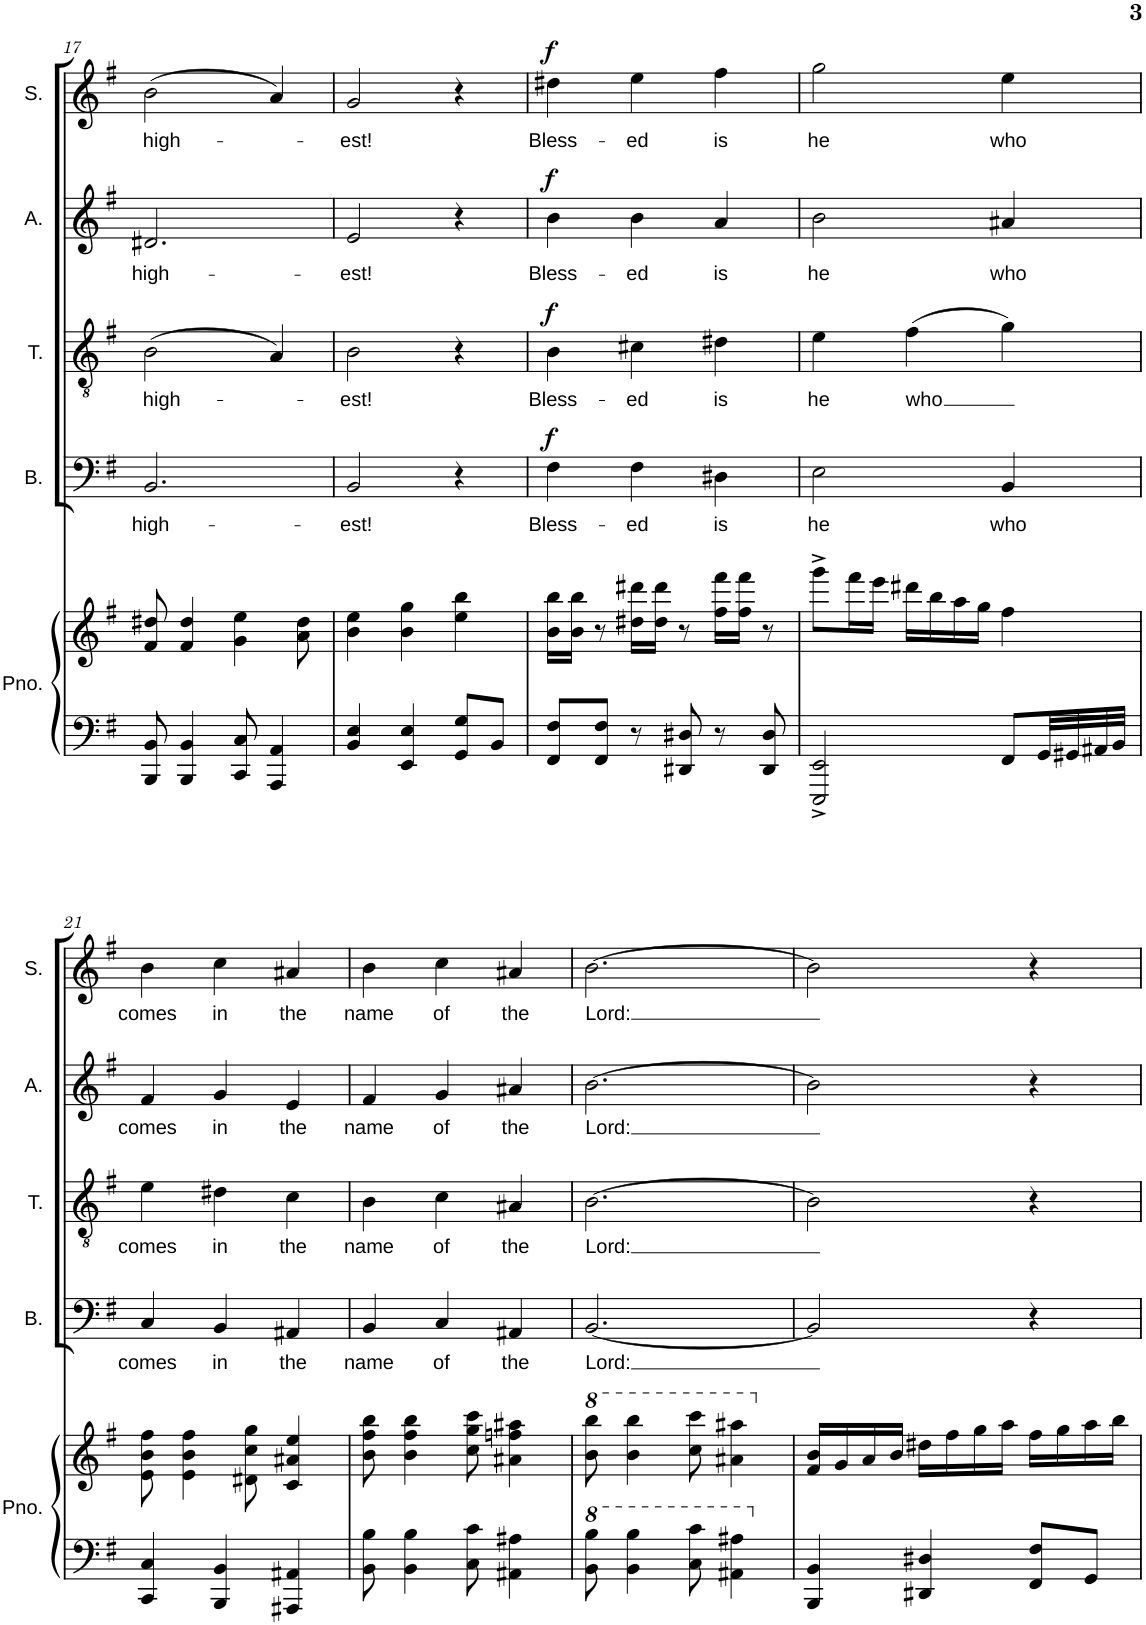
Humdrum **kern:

**kern	**kern	**kern	**text	**dynam	**kern	**text	**dynam	**kern	**text	**dynam	**kern	**text	**dynam
*part5	*part5	*part4	*part4	*part4	*part3	*part3	*part3	*part2	*part2	*part2	*part1	*part1	*part1
*staff6	*staff5	*staff4	*staff4	*staff4	*staff3	*staff3	*staff3	*staff2	*staff2	*staff2	*staff1	*staff1	*staff1
*I"Piano	*	*I"Bass	*	*	*I"Tenor	*	*	*I"Alto	*	*	*I"Soprano	*	*
*I'Pno.	*	*I'B.	*	*	*I'T.	*	*	*I'A.	*	*	*I'S.	*	*
!!LO:PB:g=z
*clefF4	*clefG2	*clefF4	*	*	*clefGv2	*	*	*clefG2	*	*	*clefG2	*	*
*k[f#]	*k[f#]	*k[f#]	*	*	*k[f#]	*	*	*k[f#]	*	*	*k[f#]	*	*
*M3/4	*M3/4	*M3/4	*	*	*M3/4	*	*	*M3/4	*	*	*M3/4	*	*
=17	=17	=17	=17	=17	=17	=17	=17	=17	=17	=17	=17	=17	=17
!	!	!	!LO:LY:b	!	!	!LO:LY:b	!	!	!LO:LY:b	!	!	!LO:LY:b	!
8BBB/ 8BB/	8f#/ 8dd#X/	2.BB/	high-	.	(2B\	high-	.	2.d#X/	high-	.	(2b\	high-	.
4BBB/ 4BB/	4f#/ 4dd#/	.	.	.	.	.	.	.	.	.	.	.	.
8CC/ 8C/	4g\ 4ee\	.	.	.	.	.	.	.	.	.	.	.	.
4AAA/ 4AA/	.	.	.	.	4A/)	.	.	.	.	.	4a/)	.	.
.	8a\ 8dd#\	.	.	.	.	.	.	.	.	.	.	.	.
=18	=18	=18	=18	=18	=18	=18	=18	=18	=18	=18	=18	=18	=18
!	!	!	!LO:LY:b	!	!	!LO:LY:b	!	!	!LO:LY:b	!	!	!LO:LY:b	!
4BB/ 4E/	4b\ 4ee\	2BB/	-est!	.	2B\	-est!	.	2e/	-est!	.	2g/	-est!	.
4EE/ 4E/	4b\ 4gg\	.	.	.	.	.	.	.	.	.	.	.	.
8GG/ 8G/L	4ee\ 4bb\	4r	.	.	4r	.	.	4r	.	.	4r	.	.
8BB/J	.	.	.	.	.	.	.	.	.	.	.	.	.
=19	=19	=19	=19	=19	=19	=19	=19	=19	=19	=19	=19	=19	=19
!	!	!	!LO:LY:b	!LO:DY:a	!	!LO:LY:b	!LO:DY:a	!	!LO:LY:b	!LO:DY:a	!	!LO:LY:b	!LO:DY:a
8FF#/ 8F#/L	16b\ 16bb\LL	4F#\	Bless-	f	4B\	Bless-	f	4b\	Bless-	f	4dd#X\	Bless-	f
.	16b\ 16bb\JJ	.	.	.	.	.	.	.	.	.	.	.	.
8FF#/ 8F#/J	8r	.	.	.	.	.	.	.	.	.	.	.	.
!	!	!	!LO:LY:b	!	!	!LO:LY:b	!	!	!LO:LY:b	!	!	!LO:LY:b	!
8r	16dd#X\ 16ddd#X\LL	4F#\	-ed	.	4c#X\	-ed	.	4b\	-ed	.	4ee\	-ed	.
.	16dd#\ 16ddd#\JJ	.	.	.	.	.	.	.	.	.	.	.	.
8DD#X/ 8D#X/	8r	.	.	.	.	.	.	.	.	.	.	.	.
!	!	!	!LO:LY:b	!	!	!LO:LY:b	!	!	!LO:LY:b	!	!	!LO:LY:b	!
8r	16ff#\ 16fff#\LL	4D#X\	is	.	4d#X\	is	.	4a/	is	.	4ff#\	is	.
.	16ff#\ 16fff#\JJ	.	.	.	.	.	.	.	.	.	.	.	.
8DD#/ 8D#/	8r	.	.	.	.	.	.	.	.	.	.	.	.
=20	=20	=20	=20	=20	=20	=20	=20	=20	=20	=20	=20	=20	=20
!	!	!	!LO:LY:b	!	!	!LO:LY:b	!	!	!LO:LY:b	!	!	!LO:LY:b	!
2EEE/^ 2EE/^	8ggg^\L	2E\	he	.	4e\	he	.	2b\	he	.	2gg\	he	.
.	16fff#\L	.	.	.	.	.	.	.	.	.	.	.	.
.	16eee\JJ	.	.	.	.	.	.	.	.	.	.	.	.
!	!	!	!	!	!	!LO:LY:b	!	!	!	!	!	!	!
.	16ddd#X\LL	.	.	.	(4f#\	who	.	.	.	.	.	.	.
.	16bb\	.	.	.	.	.	.	.	.	.	.	.	.
.	16aa\	.	.	.	.	.	.	.	.	.	.	.	.
.	16gg\JJ	.	.	.	.	.	.	.	.	.	.	.	.
!	!	!	!LO:LY:b	!	!	!	!	!	!LO:LY:b	!	!	!LO:LY:b	!
8FF#/L	4ff#\	4BB/	who	.	4g\)	.	.	4a#X/	who	.	4ee\	who	.
32GG/LL	.	.	.	.	.	.	.	.	.	.	.	.	.
32GG#X/	.	.	.	.	.	.	.	.	.	.	.	.	.
32AA#X/	.	.	.	.	.	.	.	.	.	.	.	.	.
32BB/JJJ	.	.	.	.	.	.	.	.	.	.	.	.	.
!!LO:LB:g=z
=21	=21	=21	=21	=21	=21	=21	=21	=21	=21	=21	=21	=21	=21
!	!	!	!LO:LY:b	!	!	!LO:LY:b	!	!	!LO:LY:b	!	!	!LO:LY:b	!
4CC/ 4C/	8e\ 8b\ 8ff#\	4C/	comes	.	4e\	comes	.	4f#/	comes	.	4b\	comes	.
.	4e\ 4b\ 4ff#\	.	.	.	.	.	.	.	.	.	.	.	.
!	!	!	!LO:LY:b	!	!	!LO:LY:b	!	!	!LO:LY:b	!	!	!LO:LY:b	!
4BBB/ 4BB/	.	4BB/	in	.	4d#X\	in	.	4g/	in	.	4cc\	in	.
.	8d#X\ 8cc\ 8gg\	.	.	.	.	.	.	.	.	.	.	.	.
!	!	!	!LO:LY:b	!	!	!LO:LY:b	!	!	!LO:LY:b	!	!	!LO:LY:b	!
4AAA#X/ 4AA#X/	4c/ 4a#X/ 4ee/	4AA#X/	the	.	4c\	the	.	4e/	the	.	4a#X/	the	.
=22	=22	=22	=22	=22	=22	=22	=22	=22	=22	=22	=22	=22	=22
!	!	!	!LO:LY:b	!	!	!LO:LY:b	!	!	!LO:LY:b	!	!	!LO:LY:b	!
8BB\ 8B\	8b\ 8ff#\ 8bb\	4BB/	name	.	4B\	name	.	4f#/	name	.	4b\	name	.
4BB\ 4B\	4b\ 4ff#\ 4bb\	.	.	.	.	.	.	.	.	.	.	.	.
!	!	!	!LO:LY:b	!	!	!LO:LY:b	!	!	!LO:LY:b	!	!	!LO:LY:b	!
.	.	4C/	of	.	4c\	of	.	4g/	of	.	4cc\	of	.
8C\ 8c\	8cc\ 8gg\ 8ccc\	.	.	.	.	.	.	.	.	.	.	.	.
!	!	!	!LO:LY:b	!	!	!LO:LY:b	!	!	!LO:LY:b	!	!	!LO:LY:b	!
4AA#X\ 4A#X\	4a#X\ 4ffn\ 4aa#X\	4AA#X/	the	.	4A#X/	the	.	4a#X/	the	.	4a#X/	the	.
=23	=23	=23	=23	=23	=23	=23	=23	=23	=23	=23	=23	=23	=23
*8va	*	*	*	*	*	*	*	*	*	*	*	*	*
*	*8va	*	*	*	*	*	*	*	*	*	*	*	*
!	!	!	!LO:LY:b	!	!	!LO:LY:b	!	!	!LO:LY:b	!	!	!LO:LY:b	!
8B\ 8b\	8bb\ 8bbb\	[2.BB/	Lord:	.	[2.B\	Lord:	.	[2.b\	Lord:	.	[2.b\	Lord:	.
4B\ 4b\	4bb\ 4bbb\	.	.	.	.	.	.	.	.	.	.	.	.
8c\ 8cc\	8ccc\ 8cccc\	.	.	.	.	.	.	.	.	.	.	.	.
4A#X\ 4a#X\	4aa#X\ 4aaa#X\	.	.	.	.	.	.	.	.	.	.	.	.
=24	=24	=24	=24	=24	=24	=24	=24	=24	=24	=24	=24	=24	=24
*X8va	*	*	*	*	*	*	*	*	*	*	*	*	*
*	*X8va	*	*	*	*	*	*	*	*	*	*	*	*
4BBB/ 4BB/	16f#/ 16b/LL	2BB/]	.	.	2B\]	.	.	2b\]	.	.	2b\]	.	.
.	16g/	.	.	.	.	.	.	.	.	.	.	.	.
.	16a/	.	.	.	.	.	.	.	.	.	.	.	.
.	16b/JJ	.	.	.	.	.	.	.	.	.	.	.	.
4DD#X/ 4D#X/	16dd#X\LL	.	.	.	.	.	.	.	.	.	.	.	.
.	16ff#\	.	.	.	.	.	.	.	.	.	.	.	.
.	16gg\	.	.	.	.	.	.	.	.	.	.	.	.
.	16aa\JJ	.	.	.	.	.	.	.	.	.	.	.	.
8FF#/ 8F#/L	16ff#\LL	4r	.	.	4r	.	.	4r	.	.	4r	.	.
.	16gg\	.	.	.	.	.	.	.	.	.	.	.	.
8GG/J	16aa\	.	.	.	.	.	.	.	.	.	.	.	.
.	16bb\JJ	.	.	.	.	.	.	.	.	.	.	.	.
=	=	=	=	=	=	=	=	=	=	=	=	=	=
*-	*-	*-	*-	*-	*-	*-	*-	*-	*-	*-	*-	*-	*-
